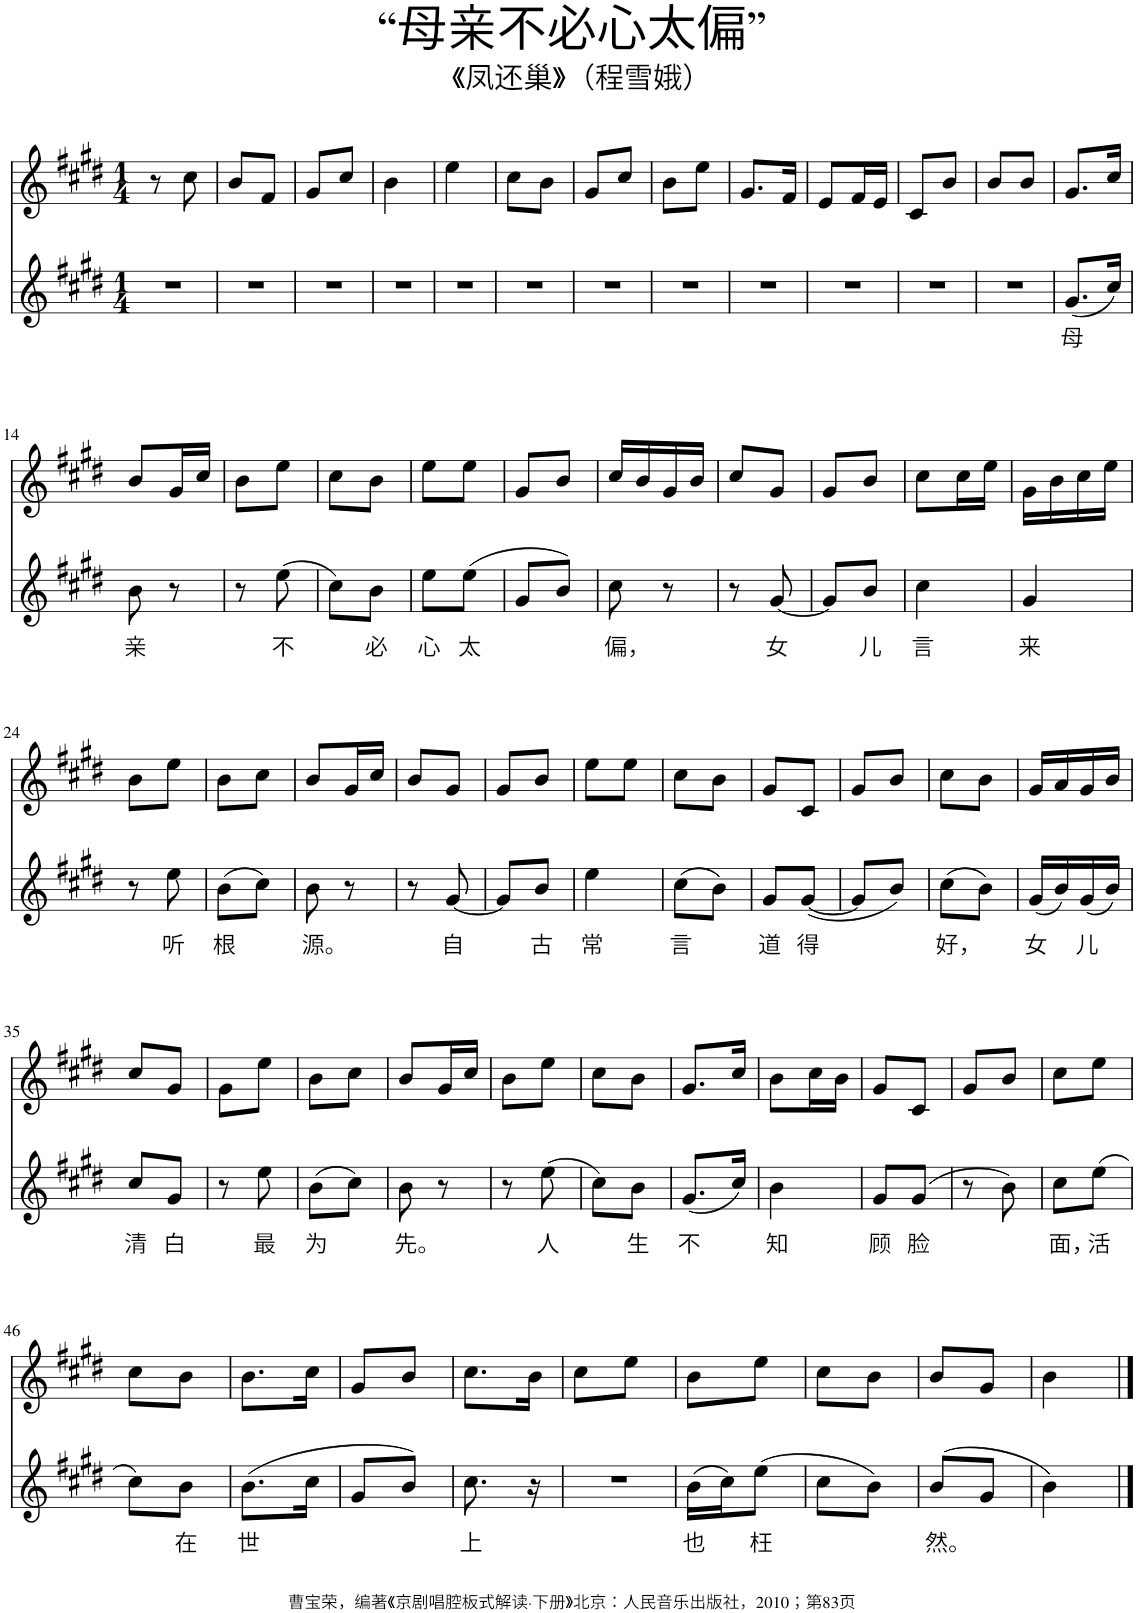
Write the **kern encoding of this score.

**kern	**text	**kern
*part2	*part2	*part1
*staff2	*staff2	*staff1
*I"Piano	*	*I"Piano
*I'Pno	*	*I'Pno
*clefG2	*	*clefG2
*k[f#c#g#d#]	*	*k[f#c#g#d#]
*M1/4	*	*M1/4
=1	=1	=1
4r	.	8r
.	.	8cc#\
=2	=2	=2
4r	.	8b/L
.	.	8f#/J
=3	=3	=3
4r	.	8g#/L
.	.	8cc#/J
=4	=4	=4
4r	.	4b\
=5	=5	=5
4r	.	4ee\
=6	=6	=6
4r	.	8cc#\L
.	.	8b\J
=7	=7	=7
4r	.	8g#/L
.	.	8cc#/J
=8	=8	=8
4r	.	8b\L
.	.	8ee\J
=9	=9	=9
4r	.	8.g#/L
.	.	16f#/Jk
=10	=10	=10
4r	.	8e/L
.	.	16f#/L
.	.	16e/JJ
=11	=11	=11
4r	.	8c#/L
.	.	8b/J
=12	=12	=12
4r	.	8b/L
.	.	8b/J
=13	=13	=13
!	!LO:LY:b	!
(8.g#/L	母	8.g#/L
16cc#/Jk)	.	16cc#/Jk
!!LO:LB:g=z
=14	=14	=14
!	!LO:LY:b	!
8b\	亲	8b/L
8r	.	16g#/L
.	.	16cc#/JJ
=15	=15	=15
8r	.	8b\L
!	!LO:LY:b	!
(8ee\	不	8ee\J
=16	=16	=16
8cc#\L)	.	8cc#\L
!	!LO:LY:b	!
8b\J	必	8b\J
=17	=17	=17
!	!LO:LY:b	!
8ee\L	心	8ee\L
!	!LO:LY:b	!
(8ee\J	太	8ee\J
=18	=18	=18
8g#/L	.	8g#/L
8b/J)	.	8b/J
=19	=19	=19
!	!LO:LY:b	!
8cc#\	偏，	16cc#/LL
.	.	16b/
8r	.	16g#/
.	.	16b/JJ
=20	=20	=20
8r	.	8cc#/L
!	!LO:LY:b	!
[8g#/	女	8g#/J
=21	=21	=21
8g#/L]	.	8g#/L
!	!LO:LY:b	!
8b/J	儿	8b/J
=22	=22	=22
!	!LO:LY:b	!
4cc#\	言	8cc#\L
.	.	16cc#\L
.	.	16ee\JJ
=23	=23	=23
!	!LO:LY:b	!
4g#/	来	16g#\LL
.	.	16b\
.	.	16cc#\
.	.	16ee\JJ
!!LO:LB:g=z
=24	=24	=24
8r	.	8b\L
!	!LO:LY:b	!
8ee\	听	8ee\J
=25	=25	=25
!	!LO:LY:b	!
(8b\L	根	8b\L
8cc#\J)	.	8cc#\J
=26	=26	=26
!	!LO:LY:b	!
8b\	源。	8b/L
8r	.	16g#/L
.	.	16cc#/JJ
=27	=27	=27
8r	.	8b/L
!	!LO:LY:b	!
[8g#/	自	8g#/J
=28	=28	=28
8g#/L]	.	8g#/L
!	!LO:LY:b	!
8b/J	古	8b/J
=29	=29	=29
!	!LO:LY:b	!
4ee\	常	8ee\L
.	.	8ee\J
=30	=30	=30
!	!LO:LY:b	!
(8cc#\L	言	8cc#\L
8b\J)	.	8b\J
=31	=31	=31
!	!LO:LY:b	!
8g#/L	道	8g#/L
!	!LO:LY:b	!
([8g#/J	得	8c#/J
=32	=32	=32
8g#/L]	.	8g#/L
8b/J)	.	8b/J
=33	=33	=33
!	!LO:LY:b	!
(8cc#\L	好，	8cc#\L
8b\J)	.	8b\J
=34	=34	=34
!	!LO:LY:b	!
(16g#/LL	女	16g#/LL
16b/)	.	16a/
!	!LO:LY:b	!
(16g#/	儿	16g#/
16b/JJ)	.	16b/JJ
!!LO:LB:g=z
=35	=35	=35
!	!LO:LY:b	!
8cc#/L	清	8cc#/L
!	!LO:LY:b	!
8g#/J	白	8g#/J
=36	=36	=36
8r	.	8g#\L
!	!LO:LY:b	!
8ee\	最	8ee\J
=37	=37	=37
!	!LO:LY:b	!
(8b\L	为	8b\L
8cc#\J)	.	8cc#\J
=38	=38	=38
!	!LO:LY:b	!
8b\	先。	8b/L
8r	.	16g#/L
.	.	16cc#/JJ
=39	=39	=39
8r	.	8b\L
!	!LO:LY:b	!
(8ee\	人	8ee\J
=40	=40	=40
8cc#\L)	.	8cc#\L
!	!LO:LY:b	!
8b\J	生	8b\J
=41	=41	=41
!	!LO:LY:b	!
(8.g#/L	不	8.g#/L
16cc#/Jk)	.	16cc#/Jk
=42	=42	=42
!	!LO:LY:b	!
4b\	知	8b\L
.	.	16cc#\L
.	.	16b\JJ
=43	=43	=43
!	!LO:LY:b	!
8g#/L	顾	8g#/L
!	!LO:LY:b	!
(8g#/J	脸	8c#/J
=44	=44	=44
8r	.	8g#/L
8b\)	.	8b/J
=45	=45	=45
!	!LO:LY:b	!
8cc#\L	面，	8cc#\L
!	!LO:LY:b	!
(8ee\J	活	8ee\J
!!LO:LB:g=z
=46	=46	=46
8cc#\L)	.	8cc#\L
!	!LO:LY:b	!
8b\J	在	8b\J
=47	=47	=47
!	!LO:LY:b	!
(8.b\L	世	8.b\L
16cc#\Jk	.	16cc#\Jk
=48	=48	=48
8g#/L	.	8g#/L
8b/J)	.	8b/J
=49	=49	=49
!	!LO:LY:b	!
8.cc#\	上	8.cc#\L
16r	.	16b\Jk
=50	=50	=50
4r	.	8cc#\L
.	.	8ee\J
=51	=51	=51
!	!LO:LY:b	!
(16b\LL	也	8b\L
16cc#\J)	.	.
!	!LO:LY:b	!
(8ee\J	枉	8ee\J
=52	=52	=52
8cc#\L	.	8cc#\L
8b\J)	.	8b\J
=53	=53	=53
!	!LO:LY:b	!
(8b/L	然。	8b/L
8g#/J	.	8g#/J
=54	=54	=54
4b\)	.	4b\
==	==	==
*-	*-	*-
